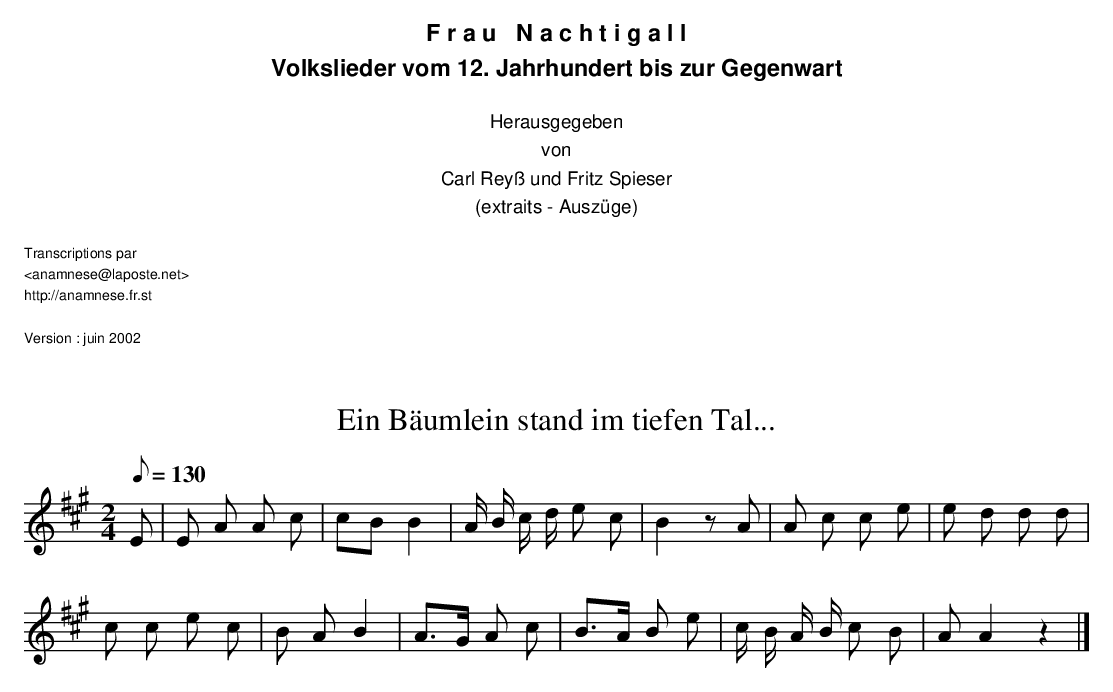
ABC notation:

X:1
T:Ein Bäumlein stand im tiefen Tal...
M:2/4
L:1/8
Q:1/8=130
K:A
E | E A A c | cB B2 | A/ B/ c/ d/ e c | B2 z A | A c c e | e d d d |
c c e c | B A B2 | A>G A c | B>A B e | c/ B/ A/ B/ c B | AA2 z2 |]
